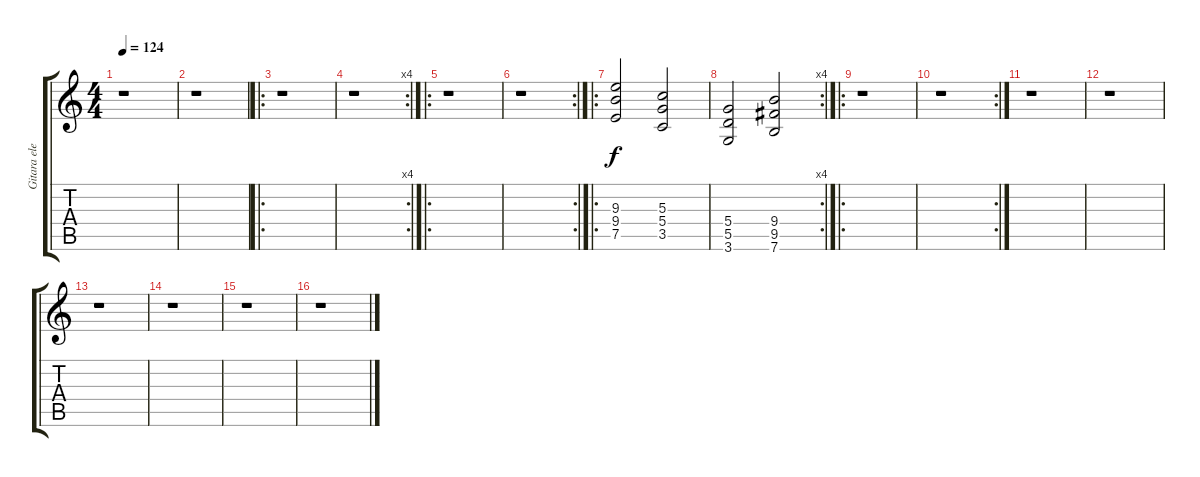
\track ("Gitara elektryczna" "Gitara ele") {instrument distortionguitar}
\staff {score tabs}
\tuning (E4 B3 G3 D3 A2 E2) {hide}
\ts (4 4)
\tempo 124
\clef g2
\ks c
r.1{dy f instrument distortionguitar} |
r.1 |
\ro
r.1 |
\rc 4
r.1 |
\ro
r.1 |
\rc 2
r.1 |
\ro
(9.3 9.4 7.5).2 (5.3 5.4 3.5).2 |
\rc 4
(5.4 5.5 3.6).2 (9.4 9.5 7.6).2 |
\ro
r.1 |
\rc 2
r.1 |
r.1 |
r.1 |
r.1 |
r.1 |
r.1 |
r.1
